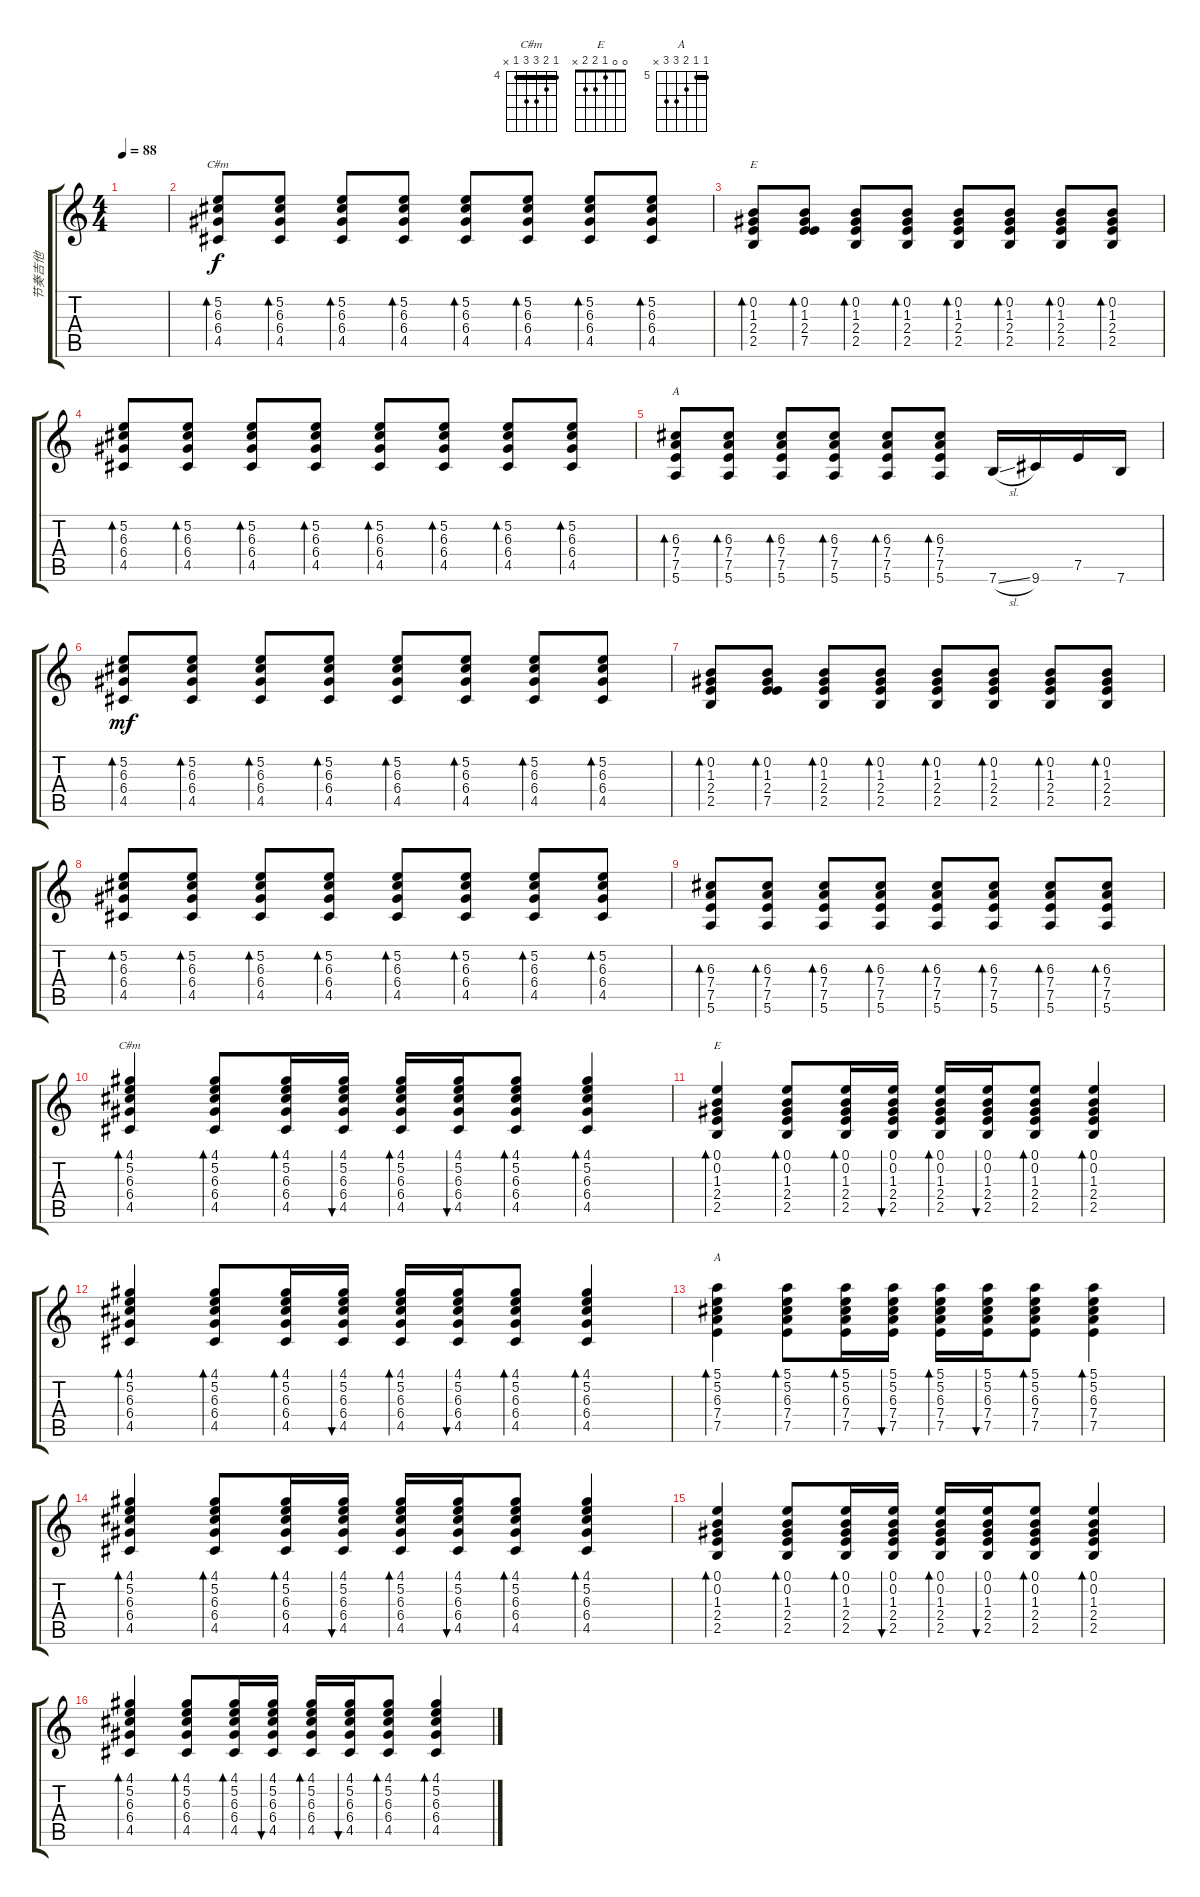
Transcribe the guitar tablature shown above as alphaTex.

\track ("节奏吉他" "节奏吉他") {instrument acousticguitarsteel}
\staff {score tabs}
\tuning (E4 B3 G3 D3 A2 E2) {hide}
\chord ("C#m" x 5 6 6 4 x) {firstfret 4}
\chord ("E" x 0 1 2 2 x)
\chord ("A" x x 6 7 7 5) {firstfret 5}
\chord ("C#m" 4 5 6 6 4 x) {firstfret 4 barre 4}
\chord ("E" 0 0 1 2 2 x)
\chord ("A" 5 5 6 7 7 x) {firstfret 5 barre 5}
\ts (4 4)
\tempo 88
\clef g2
\ks c
|
(5.2 6.3 6.4 4.5).8{bd 30 ch "C#m"} (5.2 6.3 6.4 4.5).8{bd 30} (5.2 6.3 6.4 4.5).8{bd 30} (5.2 6.3 6.4 4.5).8{bd 30} (5.2 6.3 6.4 4.5).8{bd 30} (5.2 6.3 6.4 4.5).8{bd 30} (5.2 6.3 6.4 4.5).8{bd 30} (5.2 6.3 6.4 4.5).8{bd 30} |
(0.2 1.3 2.4 2.5).8{bd 30 ch "E"} (0.2 1.3 2.4 7.5).8{bd 30} (0.2 1.3 2.4 2.5).8{bd 30} (0.2 1.3 2.4 2.5).8{bd 30} (0.2 1.3 2.4 2.5).8{bd 30} (0.2 1.3 2.4 2.5).8{bd 30} (0.2 1.3 2.4 2.5).8{bd 30} (0.2 1.3 2.4 2.5).8{bd 30} |
(5.2 6.3 6.4 4.5).8{bd 30} (5.2 6.3 6.4 4.5).8{bd 30} (5.2 6.3 6.4 4.5).8{bd 30} (5.2 6.3 6.4 4.5).8{bd 30} (5.2 6.3 6.4 4.5).8{bd 30} (5.2 6.3 6.4 4.5).8{bd 30} (5.2 6.3 6.4 4.5).8{bd 30} (5.2 6.3 6.4 4.5).8{bd 30} |
(6.3 7.4 7.5 5.6).8{bd 30 ch "A"} (6.3 7.4 7.5 5.6).8{bd 30} (6.3 7.4 7.5 5.6).8{bd 30} (6.3 7.4 7.5 5.6).8{bd 30} (6.3 7.4 7.5 5.6).8{bd 30} (6.3 7.4 7.5 5.6).8{bd 30} 7.6{sl}.16{dy f} 9.6.16 7.5.16 7.6.16 |
(5.2 6.3 6.4 4.5).8{bd 30 dy mf} (5.2 6.3 6.4 4.5).8{bd 30} (5.2 6.3 6.4 4.5).8{bd 30} (5.2 6.3 6.4 4.5).8{bd 30} (5.2 6.3 6.4 4.5).8{bd 30} (5.2 6.3 6.4 4.5).8{bd 30} (5.2 6.3 6.4 4.5).8{bd 30} (5.2 6.3 6.4 4.5).8{bd 30} |
(0.2 1.3 2.4 2.5).8{bd 30} (0.2 1.3 2.4 7.5).8{bd 30} (0.2 1.3 2.4 2.5).8{bd 30} (0.2 1.3 2.4 2.5).8{bd 30} (0.2 1.3 2.4 2.5).8{bd 30} (0.2 1.3 2.4 2.5).8{bd 30} (0.2 1.3 2.4 2.5).8{bd 30} (0.2 1.3 2.4 2.5).8{bd 30} |
(5.2 6.3 6.4 4.5).8{bd 30} (5.2 6.3 6.4 4.5).8{bd 30} (5.2 6.3 6.4 4.5).8{bd 30} (5.2 6.3 6.4 4.5).8{bd 30} (5.2 6.3 6.4 4.5).8{bd 30} (5.2 6.3 6.4 4.5).8{bd 30} (5.2 6.3 6.4 4.5).8{bd 30} (5.2 6.3 6.4 4.5).8{bd 30} |
(6.3 7.4 7.5 5.6).8{bd 30} (6.3 7.4 7.5 5.6).8{bd 30} (6.3 7.4 7.5 5.6).8{bd 30} (6.3 7.4 7.5 5.6).8{bd 30} (6.3 7.4 7.5 5.6).8{bd 30} (6.3 7.4 7.5 5.6).8{bd 30} (6.3 7.4 7.5 5.6).8{bd 30} (6.3 7.4 7.5 5.6).8{bd 30} |
(4.1 5.2 6.3 6.4 4.5).4{bd 30 ch "C#m"} (4.1 5.2 6.3 6.4 4.5).8{bd 30} (4.1 5.2 6.3 6.4 4.5).16{bd 30} (4.1 5.2 6.3 6.4 4.5).16{bu 30} (4.1 5.2 6.3 6.4 4.5).16{bd 30} (4.1 5.2 6.3 6.4 4.5).16{bu 30} (4.1 5.2 6.3 6.4 4.5).8{bd 30} (4.1 5.2 6.3 6.4 4.5).4{bd 30} |
(0.1 0.2 1.3 2.4 2.5).4{bd 30 ch "E"} (0.1 0.2 1.3 2.4 2.5).8{bd 30} (0.1 0.2 1.3 2.4 2.5).16{bd 30} (0.1 0.2 1.3 2.4 2.5).16{bu 30} (0.1 0.2 1.3 2.4 2.5).16{bd 30} (0.1 0.2 1.3 2.4 2.5).16{bu 30} (0.1 0.2 1.3 2.4 2.5).8{bd 30} (0.1 0.2 1.3 2.4 2.5).4{bd 30} |
(4.1 5.2 6.3 6.4 4.5).4{bd 30} (4.1 5.2 6.3 6.4 4.5).8{bd 30} (4.1 5.2 6.3 6.4 4.5).16{bd 30} (4.1 5.2 6.3 6.4 4.5).16{bu 30} (4.1 5.2 6.3 6.4 4.5).16{bd 30} (4.1 5.2 6.3 6.4 4.5).16{bu 30} (4.1 5.2 6.3 6.4 4.5).8{bd 30} (4.1 5.2 6.3 6.4 4.5).4{bd 30} |
(5.1 5.2 6.3 7.4 7.5).4{bd 30 ch "A"} (5.1 5.2 6.3 7.4 7.5).8{bd 30} (5.1 5.2 6.3 7.4 7.5).16{bd 30} (5.1 5.2 6.3 7.4 7.5).16{bu 30} (5.1 5.2 6.3 7.4 7.5).16{bd 30} (5.1 5.2 6.3 7.4 7.5).16{bu 30} (5.1 5.2 6.3 7.4 7.5).8{bd 30} (5.1 5.2 6.3 7.4 7.5).4{bd 30} |
(4.1 5.2 6.3 6.4 4.5).4{bd 30} (4.1 5.2 6.3 6.4 4.5).8{bd 30} (4.1 5.2 6.3 6.4 4.5).16{bd 30} (4.1 5.2 6.3 6.4 4.5).16{bu 30} (4.1 5.2 6.3 6.4 4.5).16{bd 30} (4.1 5.2 6.3 6.4 4.5).16{bu 30} (4.1 5.2 6.3 6.4 4.5).8{bd 30} (4.1 5.2 6.3 6.4 4.5).4{bd 30} |
(0.1 0.2 1.3 2.4 2.5).4{bd 30} (0.1 0.2 1.3 2.4 2.5).8{bd 30} (0.1 0.2 1.3 2.4 2.5).16{bd 30} (0.1 0.2 1.3 2.4 2.5).16{bu 30} (0.1 0.2 1.3 2.4 2.5).16{bd 30} (0.1 0.2 1.3 2.4 2.5).16{bu 30} (0.1 0.2 1.3 2.4 2.5).8{bd 30} (0.1 0.2 1.3 2.4 2.5).4{bd 30} |
(4.1 5.2 6.3 6.4 4.5).4{bd 30} (4.1 5.2 6.3 6.4 4.5).8{bd 30} (4.1 5.2 6.3 6.4 4.5).16{bd 30} (4.1 5.2 6.3 6.4 4.5).16{bu 30} (4.1 5.2 6.3 6.4 4.5).16{bd 30} (4.1 5.2 6.3 6.4 4.5).16{bu 30} (4.1 5.2 6.3 6.4 4.5).8{bd 30} (4.1 5.2 6.3 6.4 4.5).4{bd 30}
